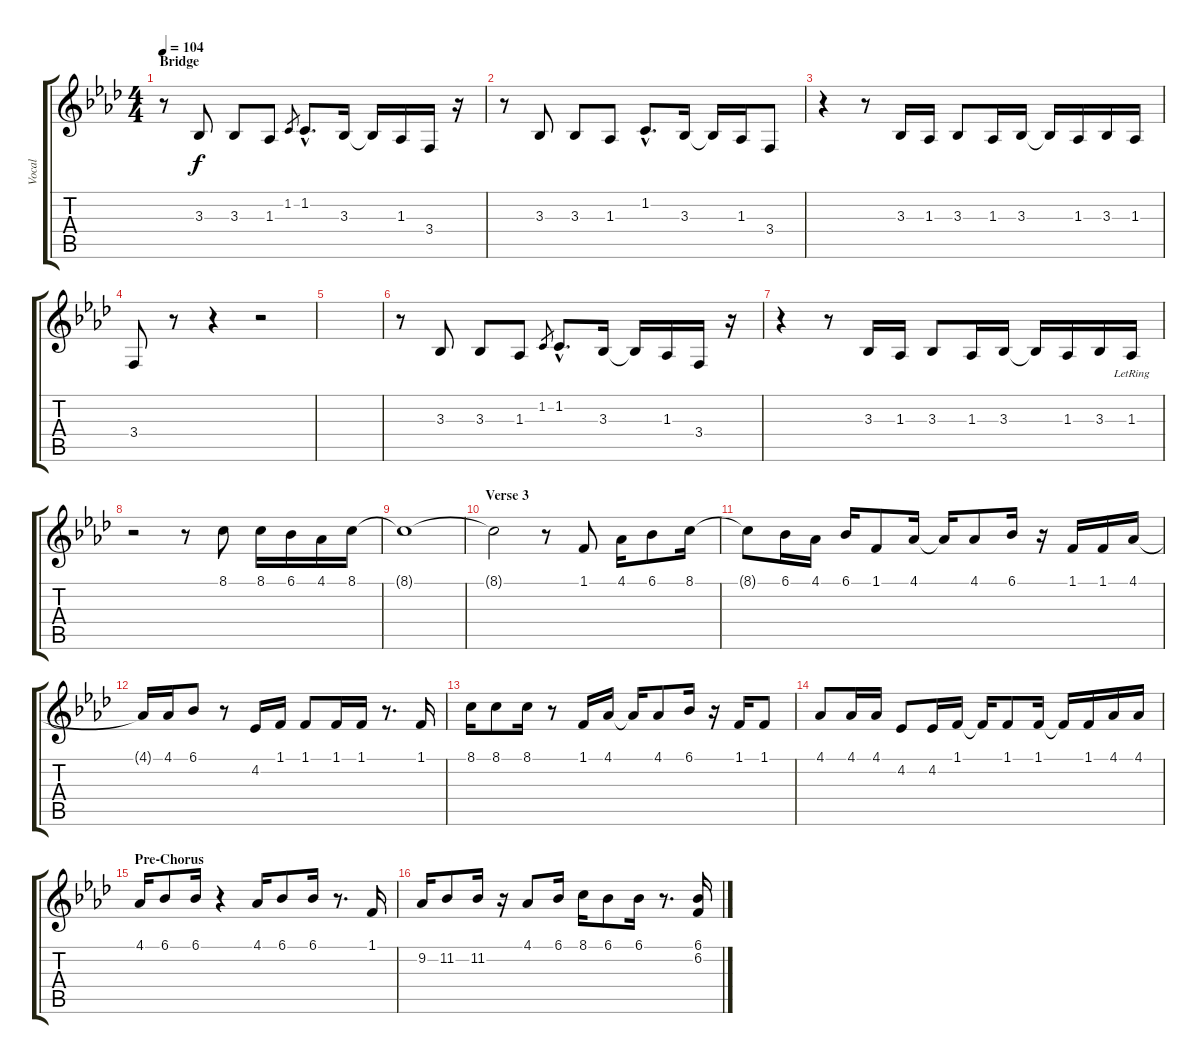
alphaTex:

\track ("Vocal" "Vocal") {instrument flute}
\staff {score tabs}
\tuning (E4 B3 G3 D3 A2 E2) {hide}
\ts (4 4)
\section ("" "Bridge")
\tempo 104
\clef g2
\ks ab
r.8{dy f} 3.3.8 3.3.8 1.3.8 1.2.8{gr} 1.2{hac}.8{d} 3.3.16 3.3{t}.16 1.3.16 3.4.16 r.16 |
r.8 3.3.8 3.3.8 1.3.8 1.2{hac}.8{d} 3.3.16 3.3{t}.16 1.3.16 3.4.8 |
r.4 r.8 3.3.16 1.3.16 3.3.8 1.3.16 3.3.16 3.3{t}.16 1.3.16 3.3.16 1.3.16 |
3.4.8 r.8 r.4 r.2 |
|
r.8 3.3.8 3.3.8 1.3.8 1.2.8{gr} 1.2{hac}.8{d} 3.3.16 3.3{t}.16 1.3.16 3.4.16 r.16 |
r.4 r.8 3.3.16 1.3.16 3.3.8 1.3.16 3.3.16 3.3{t}.16 1.3.16 3.3.16 1.3{lr}.16 |
r.2 r.8 8.1.8 8.1.16 6.1.16 4.1.16 8.1.16 |
8.1{t}.1 |
\section ("" "Verse 3")
8.1{t}.2 r.8 1.1.8 4.1.16 6.1.8 8.1.16 |
8.1{t}.8 6.1.16 4.1.16 6.1.16 1.1.8 4.1.16 4.1{t}.16 4.1.8 6.1.16 r.16 1.1.16 1.1.16 4.1.16 |
4.1{t}.16 4.1.16 6.1.8 r.8 4.2.16 1.1.16 1.1.8 1.1.16 1.1.16 r.8{d} 1.1.16 |
8.1.16 8.1.8 8.1.16 r.8 1.1.16 4.1.16 4.1{t}.16 4.1.8 6.1.16 r.16 1.1.16 1.1.8 |
4.1.8 4.1.16 4.1.16 4.2.8 4.2.16 1.1.16 1.1{t}.16 1.1.8 1.1.16 1.1{t}.16 1.1.16 4.1.16 4.1.16 |
\section ("" "Pre-Chorus")
4.1.16 6.1.8 6.1.16 r.4 4.1.16 6.1.8 6.1.16 r.8{d} 1.1.16 |
9.2.16 11.2.8 11.2.16 r.16 4.1.8 6.1.16 8.1.16 6.1.8 6.1.16 r.8{d} (6.1 6.2).16
